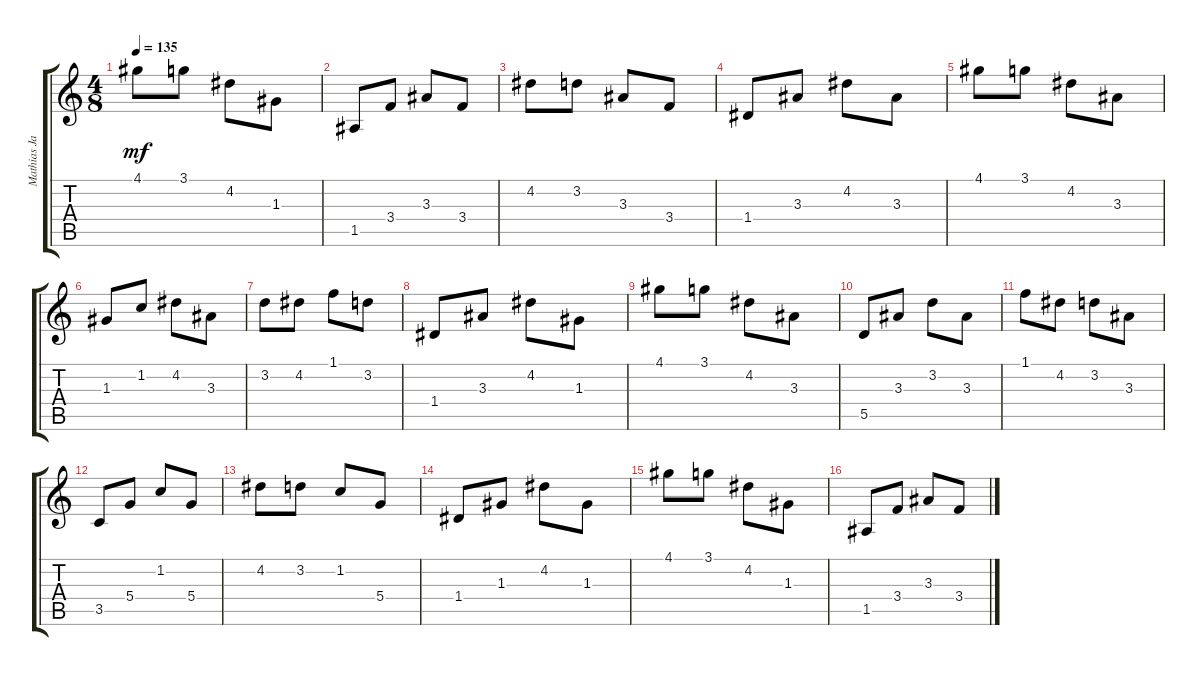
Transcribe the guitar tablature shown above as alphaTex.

\track ("Mathias Jabs" "Mathias Ja") {instrument distortionguitar}
\staff {score tabs}
\tuning (E4 B3 G3 D3 A2 E2) {hide}
\ts (4 8)
\tempo 135
\clef g2
\ks c
4.1.8{dy mf} 3.1.8 4.2.8 1.3.8 |
1.5.8 3.4.8 3.3.8 3.4.8 |
4.2.8 3.2.8 3.3.8 3.4.8 |
1.4.8 3.3.8 4.2.8 3.3.8 |
4.1.8 3.1.8 4.2.8 3.3.8 |
1.3.8 1.2.8 4.2.8 3.3.8 |
3.2.8 4.2.8 1.1.8 3.2.8 |
1.4.8 3.3.8 4.2.8 1.3.8 |
4.1.8 3.1.8 4.2.8 3.3.8 |
5.5.8 3.3.8 3.2.8 3.3.8 |
1.1.8 4.2.8 3.2.8 3.3.8 |
3.5.8 5.4.8 1.2.8 5.4.8 |
4.2.8 3.2.8 1.2.8 5.4.8 |
1.4.8 1.3.8 4.2.8 1.3.8 |
4.1.8 3.1.8 4.2.8 1.3.8 |
1.5.8 3.4.8 3.3.8 3.4.8
